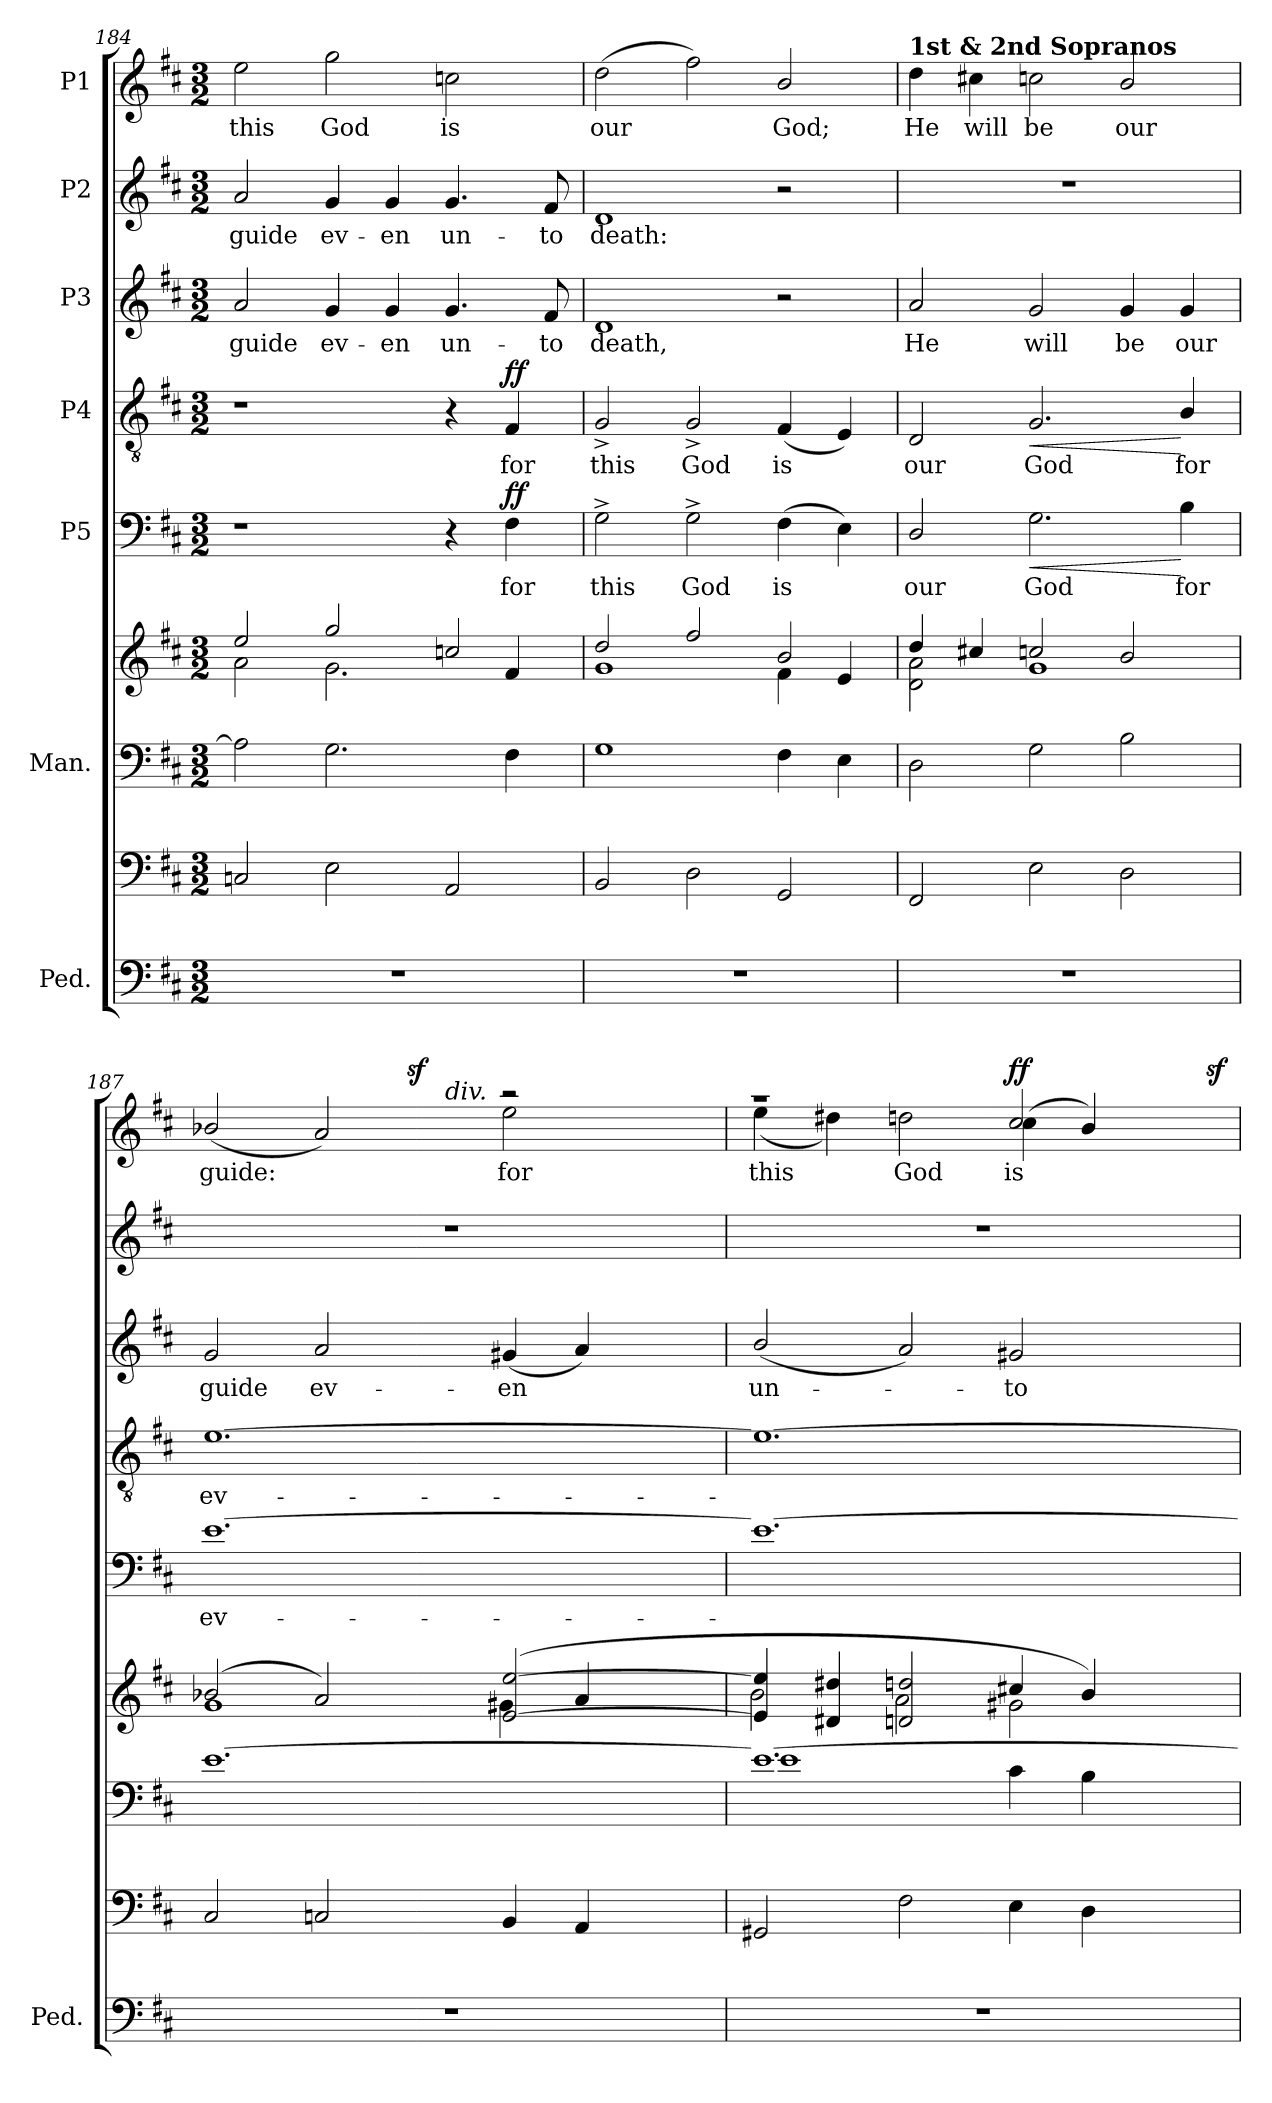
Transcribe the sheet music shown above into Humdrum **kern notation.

**kern	**kern	**kern	**kern	**kern	**text	**dynam	**kern	**text	**dynam	**kern	**text	**kern	**text	**kern	**text	**dynam
*part7	*part7	*part6	*part6	*part5	*part5	*part5	*part4	*part4	*part4	*part3	*part3	*part2	*part2	*part1	*part1	*part1
*staff9	*staff8	*staff7	*staff6	*staff5	*staff5	*staff5	*staff4	*staff4	*staff4	*staff3	*staff3	*staff2	*staff2	*staff1	*staff1	*staff1
*I"Ped.	*	*I"Man.	*	*I"P5	*	*	*I"P4	*	*	*I"P3	*	*I"P2	*	*I"P1	*	*
*I'Ped.	*	*	*	*	*	*	*	*	*	*	*	*	*	*	*	*
*clefF4	*clefF4	*clefF4	*clefG2	*clefF4	*	*	*clefGv2	*	*	*clefG2	*	*clefG2	*	*clefG2	*	*
*	*	*	*	*	*	*	*ITrd7c12	*	*	*	*	*	*	*	*	*
*k[f#c#]	*k[f#c#]	*k[f#c#]	*k[f#c#]	*k[f#c#]	*	*	*k[f#c#]	*	*	*k[f#c#]	*	*k[f#c#]	*	*k[f#c#]	*	*
*D:	*D:	*D:	*D:	*D:	*	*	*D:	*	*	*D:	*	*D:	*	*D:	*	*
*M3/2	*M3/2	*M3/2	*M3/2	*M3/2	*	*	*M3/2	*	*	*M3/2	*	*M3/2	*	*M3/2	*	*
=184	=184	=184	=184	=184	=184	=184	=184	=184	=184	=184	=184	=184	=184	=184	=184	=184
!LO:N:vis=1	!	!	!	!	!	!	!	!	!	!	!	!	!	!	!	!
*	*	*	*^	*	*	*	*	*	*	*	*	*	*	*	*	*
!	!	!	!	!	!	!	!	!	!	!	!	!LO:LY:b:color=#000000	!	!	!	!	!
!	!	!	!	!	!	!	!	!	!	!	!	!	!	!LO:LY:b:color=#000000	!	!	!
!	!	!	!	!	!	!	!	!	!	!	!	!	!	!	!	!LO:LY:b:color=#000000	!
1.r	2Cni/	2Ai\]	2eei/	2ai\	1r	.	.	1r	.	.	2ai/	guide	2ai/	guide	2eei\	this	.
!	!	!	!	!	!	!	!	!	!	!	!	!LO:LY:b:color=#000000	!	!	!	!	!
!	!	!	!	!	!	!	!	!	!	!	!	!	!	!LO:LY:b:color=#000000	!	!	!
!	!	!	!	!	!	!	!	!	!	!	!	!	!	!	!	!LO:LY:b:color=#000000	!
.	2Ei\	2.Gi\	2ggi/	2.gi\	.	.	.	.	.	.	4gi/	ev-	4gi/	ev-	2ggi\	God	.
!	!	!	!	!	!	!	!	!	!	!	!	!LO:LY:b:color=#000000	!	!	!	!	!
!	!	!	!	!	!	!	!	!	!	!	!	!	!	!LO:LY:b:color=#000000	!	!	!
.	.	.	.	.	.	.	.	.	.	.	4gi/	-en	4gi/	-en	.	.	.
!	!	!	!	!	!	!	!	!	!	!	!	!LO:LY:b:color=#000000	!	!	!	!	!
!	!	!	!	!	!	!	!	!	!	!	!	!	!	!LO:LY:b:color=#000000	!	!	!
!	!	!	!	!	!	!	!	!	!	!	!	!	!	!	!	!LO:LY:b:color=#000000	!
.	2AAi/	.	2ccni/	.	4r	.	.	4r	.	.	4.gi/	un-	4.gi/	un-	2ccni\	is	.
!	!	!	!	!	!	!LO:LY:b:color=#000000	!	!	!	!	!	!	!	!	!	!	!
!	!	!	!	!	!	!	!	!	!LO:LY:b:color=#000000	!	!	!	!	!	!	!	!
.	.	4F#i\	.	4f#i/	4F#i\	for	ff	4FF#i/	for	ff	.	.	.	.	.	.	.
!	!	!	!	!	!	!	!	!	!	!	!	!LO:LY:b:color=#000000	!	!	!	!	!
!	!	!	!	!	!	!	!	!	!	!	!	!	!	!LO:LY:b:color=#000000	!	!	!
.	.	.	.	.	.	.	.	.	.	.	8f#i/	-to	8f#i/	-to	.	.	.
=185	=185	=185	=185	=185	=185	=185	=185	=185	=185	=185	=185	=185	=185	=185	=185	=185	=185
!LO:N:vis=1	!	!	!	!	!	!	!	!	!	!	!	!	!	!	!	!	!
!	!	!	!	!	!	!LO:LY:b:color=#000000	!	!	!	!	!	!	!	!	!	!	!
!	!	!	!	!	!	!	!	!	!LO:LY:b:color=#000000	!	!	!	!	!	!	!	!
!	!	!	!	!	!	!	!	!	!	!	!	!LO:LY:b:color=#000000	!	!	!	!	!
!	!	!	!	!	!	!	!	!	!	!	!	!	!	!LO:LY:b:color=#000000	!	!	!
!	!	!	!	!	!	!	!	!	!	!	!	!	!	!	!	!LO:LY:b:color=#000000	!
1.r	2BBi/	1Gi	2ddi/	1gi	2G^i\	this	.	2GG^i/	this	.	1di	death,	1di	death:	(2ddi\	our	.
!	!	!	!	!	!	!LO:LY:b:color=#000000	!	!	!	!	!	!	!	!	!	!	!
!	!	!	!	!	!	!	!	!	!LO:LY:b:color=#000000	!	!	!	!	!	!	!	!
.	2Di\	.	2ff#i/	.	2G^i\	God	.	2GG^i/	God	.	.	.	.	.	2ff#i\)	.	.
!	!	!	!	!	!	!LO:LY:b:color=#000000	!	!	!	!	!	!	!	!	!	!	!
!	!	!	!	!	!	!	!	!	!LO:LY:b:color=#000000	!	!	!	!	!	!	!	!
!	!	!	!	!	!	!	!	!	!	!	!	!	!	!	!	!LO:LY:b:color=#000000	!
.	2GGi/	4F#i\	2bi/	4f#i\	(4F#i\	is	.	(4FF#i/	is	.	2r	.	2r	.	2bi/	God;	.
.	.	4Ei\	.	4ei/	4Ei\)	.	.	4EEi/)	.	.	.	.	.	.	.	.	.
!!LO:LB:g=z
=186	=186	=186	=186	=186	=186	=186	=186	=186	=186	=186	=186	=186	=186	=186	=186	=186	=186
!LO:N:vis=1	!	!	!	!	!	!	!	!	!	!	!	!	!	!	!	!	!
!	!	!	!	!	!	!LO:LY:b:color=#000000	!	!	!	!	!	!	!	!	!	!	!
!	!	!	!	!	!	!	!	!	!LO:LY:b:color=#000000	!	!	!	!	!	!	!	!
!	!	!	!	!	!	!	!	!	!	!	!	!LO:LY:b:color=#000000	!LO:N:vis=1	!	!	!	!
!	!	!	!	!	!	!	!	!	!	!	!	!	!	!	!LO:TX:a:B:t=1st & 2nd Sopranos	!	!
!	!	!	!	!	!	!	!	!	!	!	!	!	!	!	!	!LO:LY:b:color=#000000	!
1.r	2FF#i/	2Di\	4ddi/	2di\ 2ai	2Di/	our	.	2DDi/	our	.	2ai/	He	1.r	.	4ddi\	He	.
!	!	!	!	!	!	!	!	!	!	!	!	!	!	!	!	!LO:LY:b:color=#000000	!
.	.	.	4cc#Xi/	.	.	.	.	.	.	.	.	.	.	.	4cc#Xi\	will	.
!	!	!	!	!	!	!LO:LY:b:color=#000000	!LO:HP:b	!	!	!	!	!	!	!	!	!	!
!	!	!	!	!	!	!	!	!	!LO:LY:b:color=#000000	!LO:HP:b	!	!	!	!	!	!	!
!	!	!	!	!	!	!	!	!	!	!	!	!LO:LY:b:color=#000000	!	!	!	!	!
!	!	!	!	!	!	!	!	!	!	!	!	!	!	!	!	!LO:LY:b:color=#000000	!
.	2Ei\	2Gi\	2ccni/	1gi	2.Gi\	God	<	2.GGi/	God	<	2gi/	will	.	.	2ccni\	be	.
!	!	!	!	!	!	!	!	!	!	!	!	!LO:LY:b:color=#000000	!	!	!	!	!
!	!	!	!	!	!	!	!	!	!	!	!	!	!	!	!	!LO:LY:b:color=#000000	!
.	2Di\	2Bi\	2bi/	.	.	.	.	.	.	.	4gi/	be	.	.	2bi/	our	.
!	!	!	!	!	!	!LO:LY:b:color=#000000	!	!	!	!	!	!	!	!	!	!	!
!	!	!	!	!	!	!	!	!	!LO:LY:b:color=#000000	!	!	!	!	!	!	!	!
!	!	!	!	!	!	!	!	!	!	!	!	!LO:LY:b:color=#000000	!	!	!	!	!
.	.	.	.	.	4Bi\	for	[	4BBi/	for	[	4gi/	our	.	.	.	.	.
=187	=187	=187	=187	=187	=187	=187	=187	=187	=187	=187	=187	=187	=187	=187	=187	=187	=187
!LO:N:vis=1	!	!	!	!	!	!	!	!	!	!	!	!	!	!	!	!	!
!	!	!	!	!	!	!LO:LY:b:color=#000000	!	!	!	!	!	!	!	!	!	!	!
!	!	!	!	!	!	!	!	!	!LO:LY:b:color=#000000	!	!	!	!	!	!	!	!
!	!	!	!	!	!	!	!	!	!	!	!	!LO:LY:b:color=#000000	!LO:N:vis=1	!	!	!	!
!	!	!	!	!	!	!	!	!	!	!	!	!	!	!	!	!LO:LY:b:color=#000000	!
*	*	*	*	*	*	*	*	*	*	*	*	*	*	*	*^	*	*
*	*	*	*	*	*	*	*	*	*	*	*	*	*	*	*	*^	*	*
*	*	*	*	*	*	*	*	*	*	*	*	*	*	*	*	*	*^	*	*
1.r	2C#i/	[1.ei	(2b-Xi/	1gi	[1.ei	ev-	.	[1.Ei	ev-	.	2gi/	guide	1.r	.	(2b-Xi/	1ryy	2ryy	2ryy	guide:	.
!	!	!	!	!	!	!	!	!	!	!	!	!LO:LY:b:color=#000000	!	!	!	!	!	!	!	!
.	2Cni/	.	2ai/)	.	.	.	.	.	.	.	2ai/	ev-	.	.	2ai/)	.	4ryy	4ryy	.	.
.	.	.	.	.	.	.	.	.	.	.	.	.	.	.	.	.	64...ryy	16ryy	.	.
.	.	.	.	.	.	.	.	.	.	.	.	.	.	.	.	.	2ryy	.	.	sf
.	.	.	.	.	.	.	.	.	.	.	.	.	.	.	.	.	.	64ryy	.	.
.	.	.	.	.	.	.	.	.	.	.	.	.	.	.	.	.	.	512ryy	.	.
!	!	!	!	!	!	!	!	!	!	!	!	!	!	!	!	!	!	!LO:TX:a:i:t=div.	!	!
.	.	.	.	.	.	.	.	.	.	.	.	.	.	.	.	.	.	2ryy	.	.
!	!	!	!	!	!	!	!	!	!	!	!	!LO:LY:b:color=#000000	!	!	!	!	!	!	!	!
!	!	!	!	!	!	!	!	!	!	!	!	!	!	!	!	!	!	!	!LO:LY:b:color=#000000	!
.	4BBi/	.	([2ei/ [2eei	4g#Xi\	.	.	.	.	.	.	(4g#Xi/	-en	.	.	2r	2eei\	.	.	for	.
.	4AAi/	.	.	4ai/	.	.	.	.	.	.	4ai/)	.	.	.	.	.	.	.	.	.
.	.	.	.	.	.	.	.	.	.	.	.	.	.	.	.	.	8ryy	.	.	.
.	.	.	.	.	.	.	.	.	.	.	.	.	.	.	.	.	.	8ryy	.	.
.	.	.	.	.	.	.	.	.	.	.	.	.	.	.	.	.	16ryy	.	.	.
.	.	.	.	.	.	.	.	.	.	.	.	.	.	.	.	.	.	32ryy	.	.
.	.	.	.	.	.	.	.	.	.	.	.	.	.	.	.	.	32ryy	.	.	.
.	.	.	.	.	.	.	.	.	.	.	.	.	.	.	.	.	.	128..ryy	.	.
.	.	.	.	.	.	.	.	.	.	.	.	.	.	.	.	.	512ryy	.	.	.
=188	=188	=188	=188	=188	=188	=188	=188	=188	=188	=188	=188	=188	=188	=188	=188	=188	=188	=188	=188	=188
!LO:N:vis=1	!	!	!	!	!	!	!	!	!	!	!	!	!	!	!	!	!	!	!	!
*	*	*^	*	*	*	*	*	*	*	*	*	*	*	*	*v	*v	*v	*v	*	*
*	*	*	*	*	*	*	*	*	*	*	*	*	*	*	*	*^	*	*
*	*	*	*	*	*	*	*	*	*	*	*	*	*	*	*	*	*^	*	*
*	*	*	*	*	*	*	*	*	*	*	*	*	*	*	*	*	*	*^	*	*
!	!	!	!	!	!	!	!	!	!	!	!	!	!LO:LY:b:color=#000000	!LO:N:vis=1	!	!	!	!	!	!	!
*	*	*	*	*	*	*	*	*	*	*	*	*	*	*	*	*	*v	*v	*v	*	*
*	*	*	*	*	*	*	*	*	*	*	*	*	*	*	*	*^	*^	*	*
!	!	!	!	!	!	!	!	!	!	!	!	!	!	!	!	!	!	!	!	!LO:LY:b:color=#000000	!
*	*	*	*	*	*	*	*	*	*	*	*	*	*	*	*	*	*	*v	*v	*	*
1.r	2GG#Xi/	1.ei_	1ei	4ei/] 4eei]	2bi\	1.ei_	.	.	1.Ei_	.	.	(2bi/	un-	1.r	.	1r	(4eei\	1ryy	this	.
.	.	.	.	4d#Xi/ 4dd#Xi	.	.	.	.	.	.	.	.	.	.	.	.	4dd#Xi\)	.	.	.
!	!	!	!	!	!	!	!	!	!	!	!	!	!	!	!	!	!	!	!LO:LY:b:color=#000000	!
.	2F#i\	.	.	2dni/ 2ddni	2ai\	.	.	.	.	.	.	2ai/)	.	.	.	.	2ddni\	.	God	.
!	!	!	!	!	!	!	!	!	!	!	!	!	!LO:LY:b:color=#000000	!	!	!	!	!	!	!
!	!	!	!	!	!	!	!	!	!	!	!	!	!	!	!	!	!	!	!LO:LY:a:color=#000000	!
!	!	!	!	!	!	!	!	!	!	!	!	!	!	!	!	!	!	!	!LO:LY:b:color=#000000	!
.	4Ei\	.	4c#i\	4cc#Xi/	2g#Xi\	.	.	.	.	.	.	2g#Xi/	-to	.	.	2cc#i/	(4cc#i\	4ryy	is	ff
.	4Di\	.	4Bi\	4bi/)	.	.	.	.	.	.	.	.	.	.	.	.	4bi/)	8ryy	.	.
.	.	.	.	.	.	.	.	.	.	.	.	.	.	.	.	.	.	16ryy	.	.
.	.	.	.	.	.	.	.	.	.	.	.	.	.	.	.	.	.	32ryy	.	.
.	.	.	.	.	.	.	.	.	.	.	.	.	.	.	.	.	.	64ryy	.	.
.	.	.	.	.	.	.	.	.	.	.	.	.	.	.	.	.	.	128...ryy	.	.
.	.	.	.	.	.	.	.	.	.	.	.	.	.	.	.	.	.	1024ryy	.	sf
*	*	*v	*v	*	*	*	*	*	*	*	*	*	*	*	*	*v	*v	*v	*	*
*	*	*	*v	*v	*	*	*	*	*	*	*	*	*	*	*	*	*
=	=	=	=	=	=	=	=	=	=	=	=	=	=	=	=	=
*-	*-	*-	*-	*-	*-	*-	*-	*-	*-	*-	*-	*-	*-	*-	*-	*-
